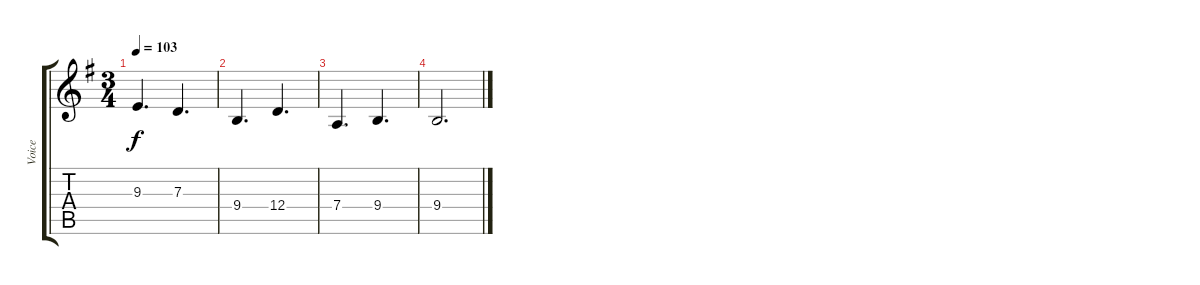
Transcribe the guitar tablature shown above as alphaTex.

\track ("Voice" "Voice") {instrument lead6voice}
\staff {score tabs}
\tuning (E4 B3 G3 D3 A2 E2) {hide}
\ts (3 4)
\tempo 103
\clef g2
\ks eminor
9.3.4{d dy f} 7.3.4{d} |
9.4.4{d} 12.4.4{d} |
7.4.4{d} 9.4.4{d} |
9.4.2{d}
